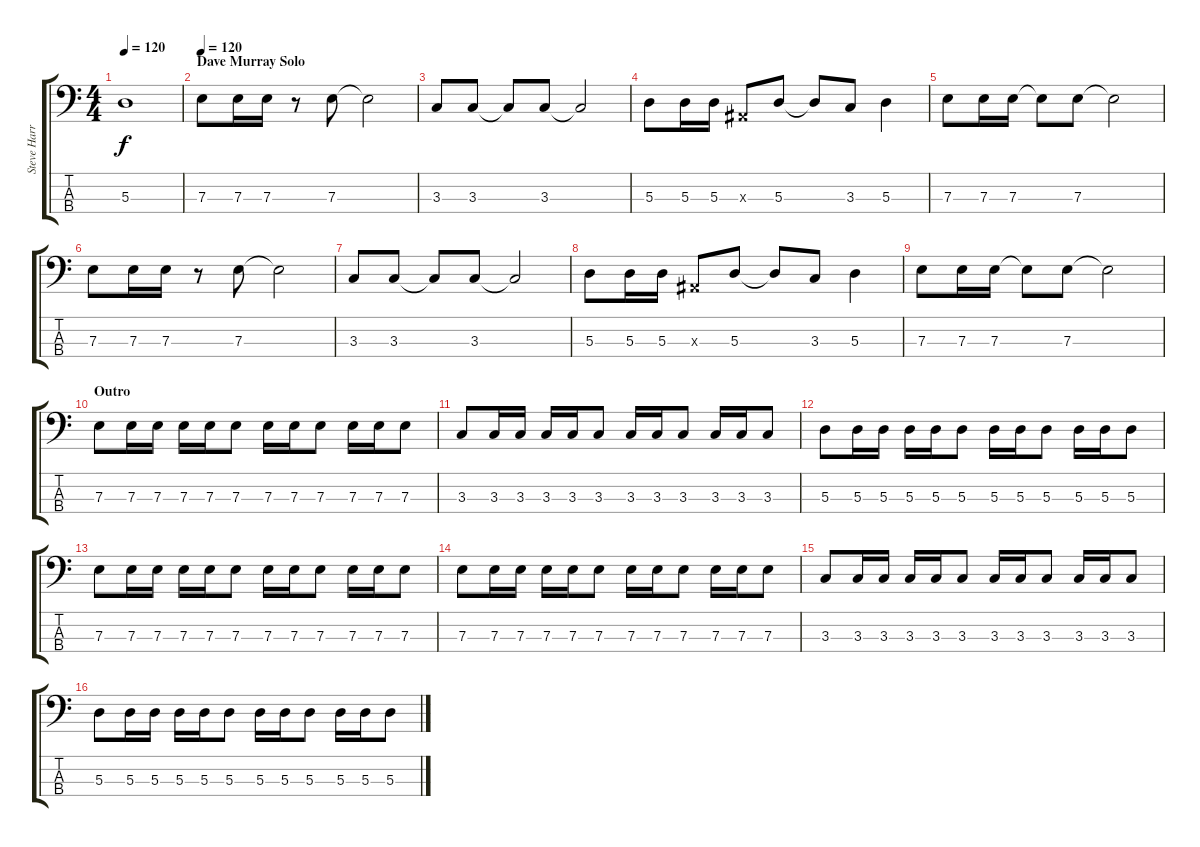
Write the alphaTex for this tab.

\track ("Steve Harris (Bass)" "Steve Harr") {instrument electricbassfinger}
\staff {score tabs}
\tuning (G2 D2 A1 E1) {hide}
\ts (4 4)
\tempo 120
\clef f4
\ks c
5.3.1{dy f} |
\section ("" "Dave Murray Solo")
\tempo 120
7.3.8 7.3.16 7.3.16 r.8 7.3.8 7.3{t}.2 |
3.3.8 3.3.8 3.3{t}.8 3.3.8 3.3{t}.2 |
5.3.8 5.3.16 5.3.16 1.3{x}.8 5.3.8 5.3{t}.8 3.3.8 5.3.4 |
7.3.8 7.3.16 7.3.16 7.3{t}.8 7.3.8 7.3{t}.2 |
7.3.8 7.3.16 7.3.16 r.8 7.3.8 7.3{t}.2 |
3.3.8 3.3.8 3.3{t}.8 3.3.8 3.3{t}.2 |
5.3.8 5.3.16 5.3.16 1.3{x}.8 5.3.8 5.3{t}.8 3.3.8 5.3.4 |
7.3.8 7.3.16 7.3.16 7.3{t}.8 7.3.8 7.3{t}.2 |
\section ("" "Outro")
7.3.8 7.3.16 7.3.16 7.3.16 7.3.16 7.3.8 7.3.16 7.3.16 7.3.8 7.3.16 7.3.16 7.3.8 |
3.3.8 3.3.16 3.3.16 3.3.16 3.3.16 3.3.8 3.3.16 3.3.16 3.3.8 3.3.16 3.3.16 3.3.8 |
5.3.8 5.3.16 5.3.16 5.3.16 5.3.16 5.3.8 5.3.16 5.3.16 5.3.8 5.3.16 5.3.16 5.3.8 |
7.3.8 7.3.16 7.3.16 7.3.16 7.3.16 7.3.8 7.3.16 7.3.16 7.3.8 7.3.16 7.3.16 7.3.8 |
7.3.8 7.3.16 7.3.16 7.3.16 7.3.16 7.3.8 7.3.16 7.3.16 7.3.8 7.3.16 7.3.16 7.3.8 |
3.3.8 3.3.16 3.3.16 3.3.16 3.3.16 3.3.8 3.3.16 3.3.16 3.3.8 3.3.16 3.3.16 3.3.8 |
5.3.8 5.3.16 5.3.16 5.3.16 5.3.16 5.3.8 5.3.16 5.3.16 5.3.8 5.3.16 5.3.16 5.3.8
